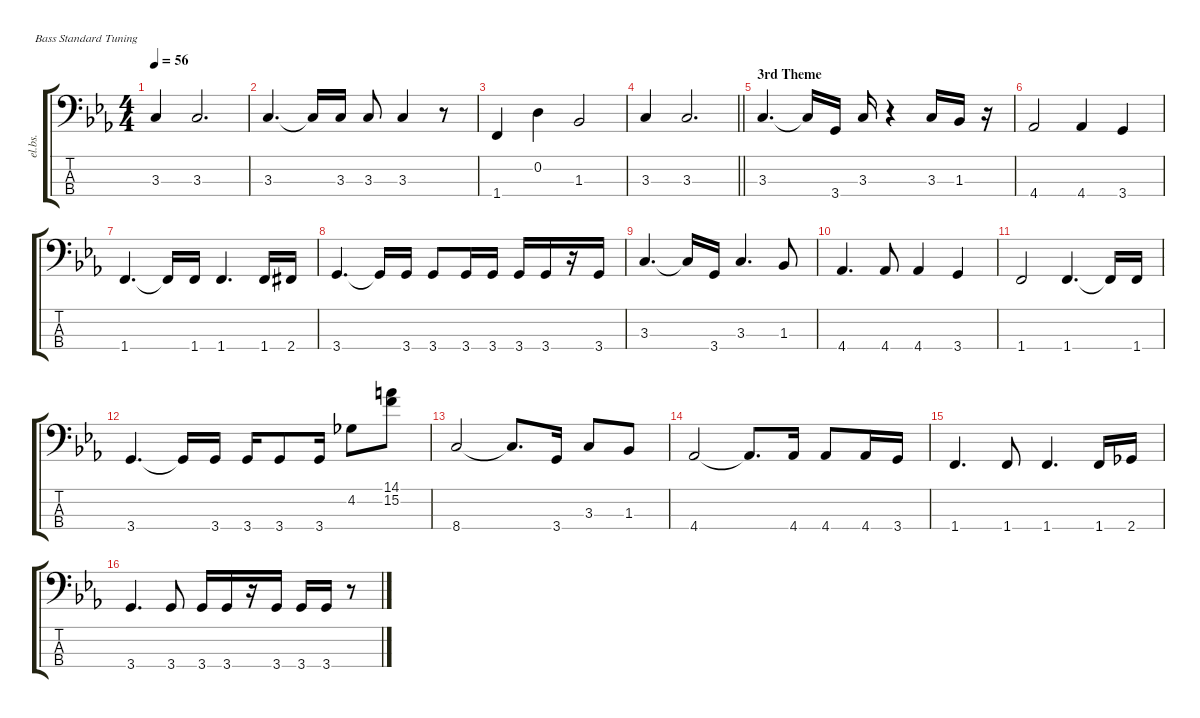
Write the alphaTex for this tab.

\defaultSystemsLayout 4
\hideDynamics
\bracketExtendMode groupsimilarinstruments
\otherSystemsTrackNameOrientation horizontal
\track ("Bass" "el.bs.") {instrument electricbassfinger}
\staff {score tabs}
\tuning (G2 D2 A1 E1)
\ts (4 4)
\tempo 56
\clef f4
\ks cminor
3.3{acc forcenatural}.4{dy f} 3.3{acc forcenatural}.2{d} |
3.3{acc forcenatural}.4{d} 3.3{t acc forcenatural}.16 3.3{acc forcenatural}.16 3.3{acc forcenatural}.8 3.3{acc forcenatural}.4 r.8 |
1.4{acc forcenatural}.4 0.2{acc forcenatural}.4 1.3{acc b}.2 |
\barLineRight lightlight
3.3{acc forcenatural}.4 3.3{acc forcenatural}.2{d} |
\section ("" "3rd Theme")
3.3{acc forcenatural}.4{d} 3.3{t acc forcenatural}.16 3.4{acc forcenatural}.16 3.3{acc forcenatural}.16 r.4 3.3{acc forcenatural}.16 1.3{acc b}.16 r.16 |
4.4{acc b}.2 4.4{acc b}.4 3.4{acc forcenatural}.4 |
1.4{acc forcenatural}.4{d} 1.4{t acc forcenatural}.16 1.4{acc forcenatural}.16 1.4{acc forcenatural}.4{d} 1.4{acc forcenatural}.16 2.4{acc #}.16 |
3.4{acc forcenatural}.4{d} 3.4{t acc forcenatural}.16 3.4{acc forcenatural}.16 3.4{acc forcenatural}.8 3.4{acc forcenatural}.16 3.4{acc forcenatural}.16 3.4{acc forcenatural}.16 3.4{acc forcenatural}.16 r.16 3.4{acc forcenatural}.16 |
3.3{acc forcenatural}.4{d} 3.3{t acc forcenatural}.16 3.4{acc forcenatural}.16 3.3{acc forcenatural}.4{d} 1.3{acc b}.8 |
4.4{acc b}.4{d} 4.4{acc b}.8 4.4{acc b}.4 3.4{acc forcenatural}.4 |
1.4{acc forcenatural}.2 1.4{acc forcenatural}.4{d} 1.4{t acc forcenatural}.16 1.4{acc forcenatural}.16 |
3.4{acc forcenatural}.4{d} 3.4{t acc forcenatural}.16 3.4{acc forcenatural}.16 3.4{acc forcenatural}.16 3.4{acc forcenatural}.8 3.4{acc forcenatural}.16 4.2{acc b}.8 (14.1{acc forcenatural} 15.2{acc forcenatural}).8 |
8.4{acc forcenatural}.2 8.4{t acc forcenatural}.8{d} 3.4{acc forcenatural}.16 3.3{acc forcenatural}.8 1.3{acc b}.8 |
4.4{acc b}.2 4.4{t acc b}.8{d} 4.4{acc b}.16 4.4{acc b}.8 4.4{acc b}.16 3.4{acc forcenatural}.16 |
1.4{acc forcenatural}.4{d} 1.4{acc forcenatural}.8 1.4{acc forcenatural}.4{d} 1.4{acc forcenatural}.16 2.4{acc b}.16 |
3.4{acc forcenatural}.4{d} 3.4{acc forcenatural}.8 3.4{acc forcenatural}.16 3.4{acc forcenatural}.16 r.16 3.4{acc forcenatural}.16 3.4{acc forcenatural}.16 3.4{acc forcenatural}.16 r.8
